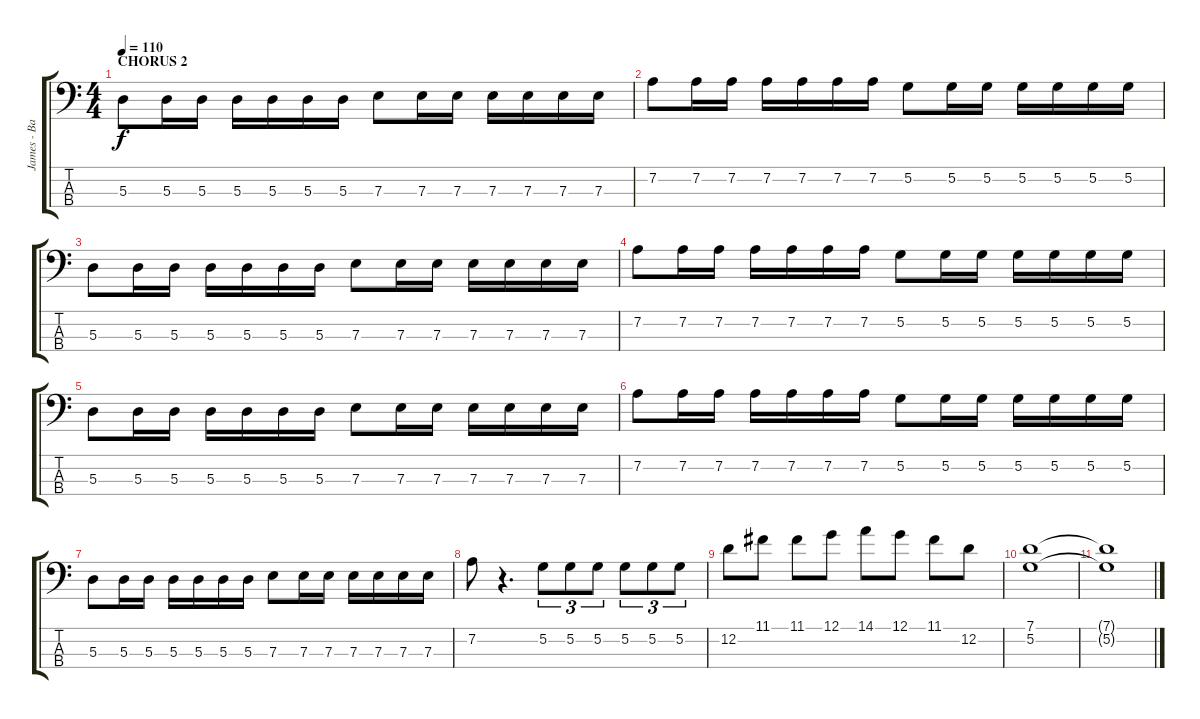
\track ("James - Bass" "James - Ba") {instrument electricbasspick}
\staff {score tabs}
\tuning (G2 D2 A1 E1) {hide}
\ts (4 4)
\section ("" "CHORUS 2")
\tempo 110
\clef f4
\ks c
5.3.8{dy f} 5.3.16 5.3.16 5.3.16 5.3.16 5.3.16 5.3.16 7.3.8 7.3.16 7.3.16 7.3.16 7.3.16 7.3.16 7.3.16 |
7.2.8 7.2.16 7.2.16 7.2.16 7.2.16 7.2.16 7.2.16 5.2.8 5.2.16 5.2.16 5.2.16 5.2.16 5.2.16 5.2.16 |
5.3.8 5.3.16 5.3.16 5.3.16 5.3.16 5.3.16 5.3.16 7.3.8 7.3.16 7.3.16 7.3.16 7.3.16 7.3.16 7.3.16 |
7.2.8 7.2.16 7.2.16 7.2.16 7.2.16 7.2.16 7.2.16 5.2.8 5.2.16 5.2.16 5.2.16 5.2.16 5.2.16 5.2.16 |
5.3.8 5.3.16 5.3.16 5.3.16 5.3.16 5.3.16 5.3.16 7.3.8 7.3.16 7.3.16 7.3.16 7.3.16 7.3.16 7.3.16 |
7.2.8 7.2.16 7.2.16 7.2.16 7.2.16 7.2.16 7.2.16 5.2.8 5.2.16 5.2.16 5.2.16 5.2.16 5.2.16 5.2.16 |
5.3.8 5.3.16 5.3.16 5.3.16 5.3.16 5.3.16 5.3.16 7.3.8 7.3.16 7.3.16 7.3.16 7.3.16 7.3.16 7.3.16 |
7.2.8 r.4{d} 5.2.8{tu (3 2)} 5.2.8{tu (3 2)} 5.2.8{tu (3 2)} 5.2.8{tu (3 2)} 5.2.8{tu (3 2)} 5.2.8{tu (3 2)} |
12.2.8 11.1.8 11.1.8 12.1.8 14.1.8 12.1.8 11.1.8 12.2.8 |
(7.1 5.2).1{volume 0} |
(7.1{t} 5.2{t}).1
